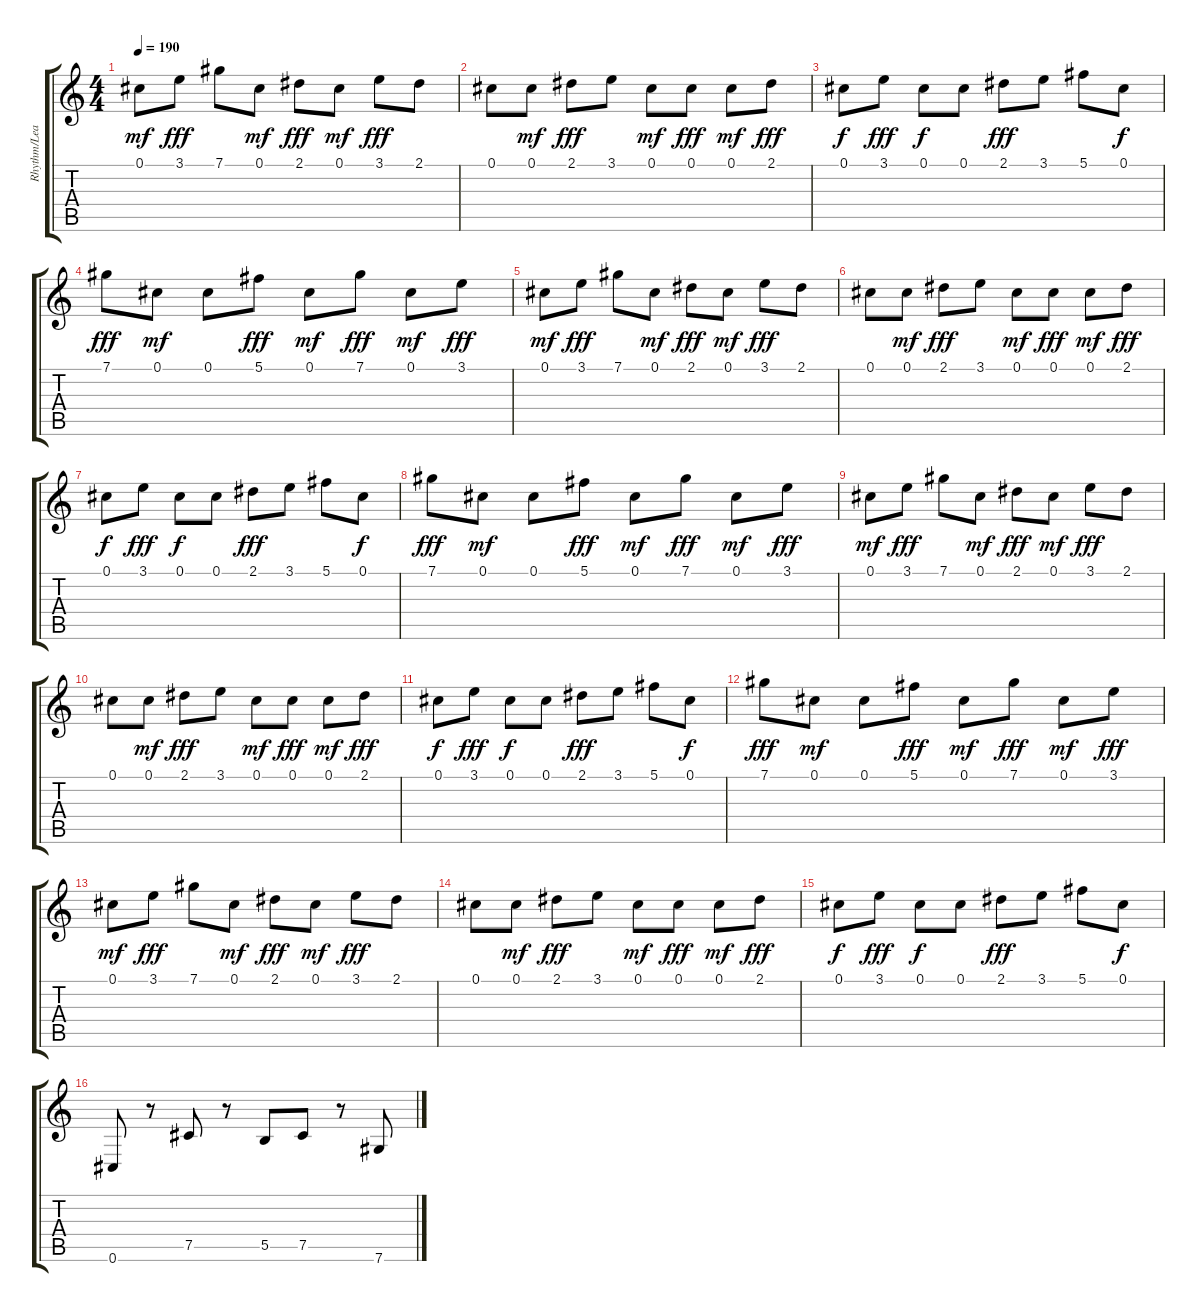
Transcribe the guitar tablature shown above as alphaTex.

\track ("Rhythm/Lead Guitar" "Rhythm/Lea") {instrument distortionguitar}
\staff {score tabs}
\tuning (Db4 Ab3 E3 B2 Gb2 Db2) {hide}
\ts (4 4)
\tempo 190
\clef g2
\ks c
0.1.8{dy mf} 3.1.8{dy fff} 7.1.8 0.1.8{dy mf} 2.1.8{dy fff} 0.1.8{dy mf} 3.1.8{dy fff} 2.1.8 |
0.1.8 0.1.8{dy mf} 2.1.8{dy fff} 3.1.8 0.1.8{dy mf} 0.1.8{dy fff} 0.1.8{dy mf} 2.1.8{dy fff} |
0.1.8{dy f} 3.1.8{dy fff} 0.1.8{dy f} 0.1.8 2.1.8{dy fff} 3.1.8 5.1.8 0.1.8{dy f} |
7.1.8{dy fff} 0.1.8{dy mf} 0.1.8 5.1.8{dy fff} 0.1.8{dy mf} 7.1.8{dy fff} 0.1.8{dy mf} 3.1.8{dy fff} |
0.1.8{dy mf} 3.1.8{dy fff} 7.1.8 0.1.8{dy mf} 2.1.8{dy fff} 0.1.8{dy mf} 3.1.8{dy fff} 2.1.8 |
0.1.8 0.1.8{dy mf} 2.1.8{dy fff} 3.1.8 0.1.8{dy mf} 0.1.8{dy fff} 0.1.8{dy mf} 2.1.8{dy fff} |
0.1.8{dy f} 3.1.8{dy fff} 0.1.8{dy f} 0.1.8 2.1.8{dy fff} 3.1.8 5.1.8 0.1.8{dy f} |
7.1.8{dy fff} 0.1.8{dy mf} 0.1.8 5.1.8{dy fff} 0.1.8{dy mf} 7.1.8{dy fff} 0.1.8{dy mf} 3.1.8{dy fff} |
0.1.8{dy mf} 3.1.8{dy fff} 7.1.8 0.1.8{dy mf} 2.1.8{dy fff} 0.1.8{dy mf} 3.1.8{dy fff} 2.1.8 |
0.1.8 0.1.8{dy mf} 2.1.8{dy fff} 3.1.8 0.1.8{dy mf} 0.1.8{dy fff} 0.1.8{dy mf} 2.1.8{dy fff} |
0.1.8{dy f} 3.1.8{dy fff} 0.1.8{dy f} 0.1.8 2.1.8{dy fff} 3.1.8 5.1.8 0.1.8{dy f} |
7.1.8{dy fff} 0.1.8{dy mf} 0.1.8 5.1.8{dy fff} 0.1.8{dy mf} 7.1.8{dy fff} 0.1.8{dy mf} 3.1.8{dy fff} |
0.1.8{dy mf} 3.1.8{dy fff} 7.1.8 0.1.8{dy mf} 2.1.8{dy fff} 0.1.8{dy mf} 3.1.8{dy fff} 2.1.8 |
0.1.8 0.1.8{dy mf} 2.1.8{dy fff} 3.1.8 0.1.8{dy mf} 0.1.8{dy fff} 0.1.8{dy mf} 2.1.8{dy fff} |
0.1.8{dy f} 3.1.8{dy fff} 0.1.8{dy f} 0.1.8 2.1.8{dy fff} 3.1.8 5.1.8 0.1.8{dy f} |
0.6.8 r.8 7.5.8 r.8 5.5.8 7.5.8 r.8 7.6.8
